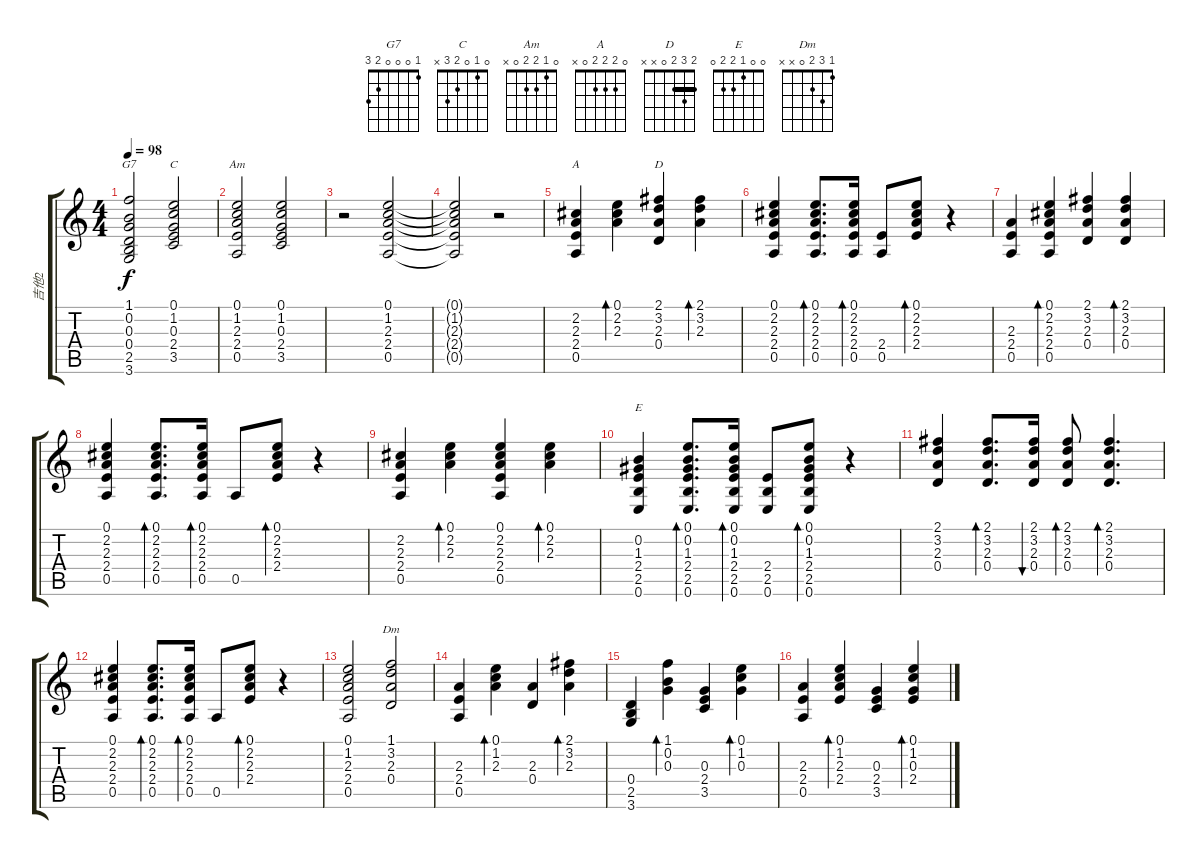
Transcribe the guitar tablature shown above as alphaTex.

\track ("吉他2" "吉他2") {instrument electricguitarmuted}
\staff {score tabs}
\tuning (E4 B3 G3 D3 A2 E2) {hide}
\chord ("G7" 1 0 0 0 2 3)
\chord ("C" 0 1 0 2 3 x)
\chord ("Am" 0 1 2 2 0 x)
\chord ("A" 0 2 2 2 0 x)
\chord ("D" 2 3 2 0 x x) {barre 2}
\chord ("E" 0 0 1 2 2 0)
\chord ("Dm" 1 3 2 0 x x)
\ts (4 4)
\tempo 98
\clef g2
\ks c
(1.1 0.2 0.3 0.4 2.5 3.6).2{ch "G7" dy f} (0.1 1.2 0.3 2.4 3.5).2{ch "C"} |
(0.1 1.2 2.3 2.4 0.5).2{ch "Am"} (0.1 1.2 0.3 2.4 3.5).2 |
r.2 (0.1 1.2 2.3 2.4 0.5).2 |
(0.1{t} 1.2{t} 2.3{t} 2.4{t} 0.5{t}).2 r.2 |
(2.2 2.3 2.4 0.5).4{ch "A"} (0.1 2.2 2.3).4{bd 60} (2.1 3.2 2.3 0.4).4{ch "D"} (2.1 3.2 2.3).4{bd 60} |
(0.1 2.2 2.3 2.4 0.5).4 (0.1 2.2 2.3 2.4 0.5).8{d bd 60} (0.1 2.2 2.3 2.4 0.5).16{bd 120} (2.4 0.5).8 (0.1 2.2 2.3 2.4).8{bd 120} r.4 |
(2.3 2.4 0.5).4 (0.1 2.2 2.3 2.4 0.5).4{bd 60} (2.1 3.2 2.3 0.4).4 (2.1 3.2 2.3 0.4).4{bd 120} |
(0.1 2.2 2.3 2.4 0.5).4 (0.1 2.2 2.3 2.4 0.5).8{d bd 60} (0.1 2.2 2.3 2.4 0.5).16{bd 120} 0.5.8 (0.1 2.2 2.3 2.4).8{bd 120} r.4 |
(2.2 2.3 2.4 0.5).4 (0.1 2.2 2.3).4{bd 60} (0.1 2.2 2.3 2.4 0.5).4 (0.1 2.2 2.3).4{bd 60} |
(0.2 1.3 2.4 2.5 0.6).4{ch "E"} (0.1 0.2 1.3 2.4 2.5 0.6).8{d bd 30} (0.1 0.2 1.3 2.4 2.5 0.6).16{bd 30} (2.4 2.5 0.6).8 (0.1 0.2 1.3 2.4 2.5 0.6).8{bd 30} r.4 |
(2.1 3.2 2.3 0.4).4 (2.1 3.2 2.3 0.4).8{d bd 30} (2.1 3.2 2.3 0.4).16{bu 60} (2.1 3.2 2.3 0.4).8{bd 60} (2.1 3.2 2.3 0.4).4{d bd 60} |
(0.1 2.2 2.3 2.4 0.5).4 (0.1 2.2 2.3 2.4 0.5).8{d bd 30} (0.1 2.2 2.3 2.4 0.5).16{bd 120} 0.5.8 (0.1 2.2 2.3 2.4).8{bd 120} r.4 |
(0.1 1.2 2.3 2.4 0.5).2 (1.1 3.2 2.3 0.4).2{ch "Dm"} |
(2.3 2.4 0.5).4 (0.1 1.2 2.3).4{bd 30} (2.3 0.4).4 (2.1 3.2 2.3).4{bd 30} |
(0.4 2.5 3.6).4 (1.1 0.2 0.3).4{bd 30} (0.3 2.4 3.5).4 (0.1 1.2 0.3).4{bd 30} |
(2.3 2.4 0.5).4 (0.1 1.2 2.3 2.4).4{bd 30} (0.3 2.4 3.5).4 (0.1 1.2 0.3 2.4).4{bd 30}
